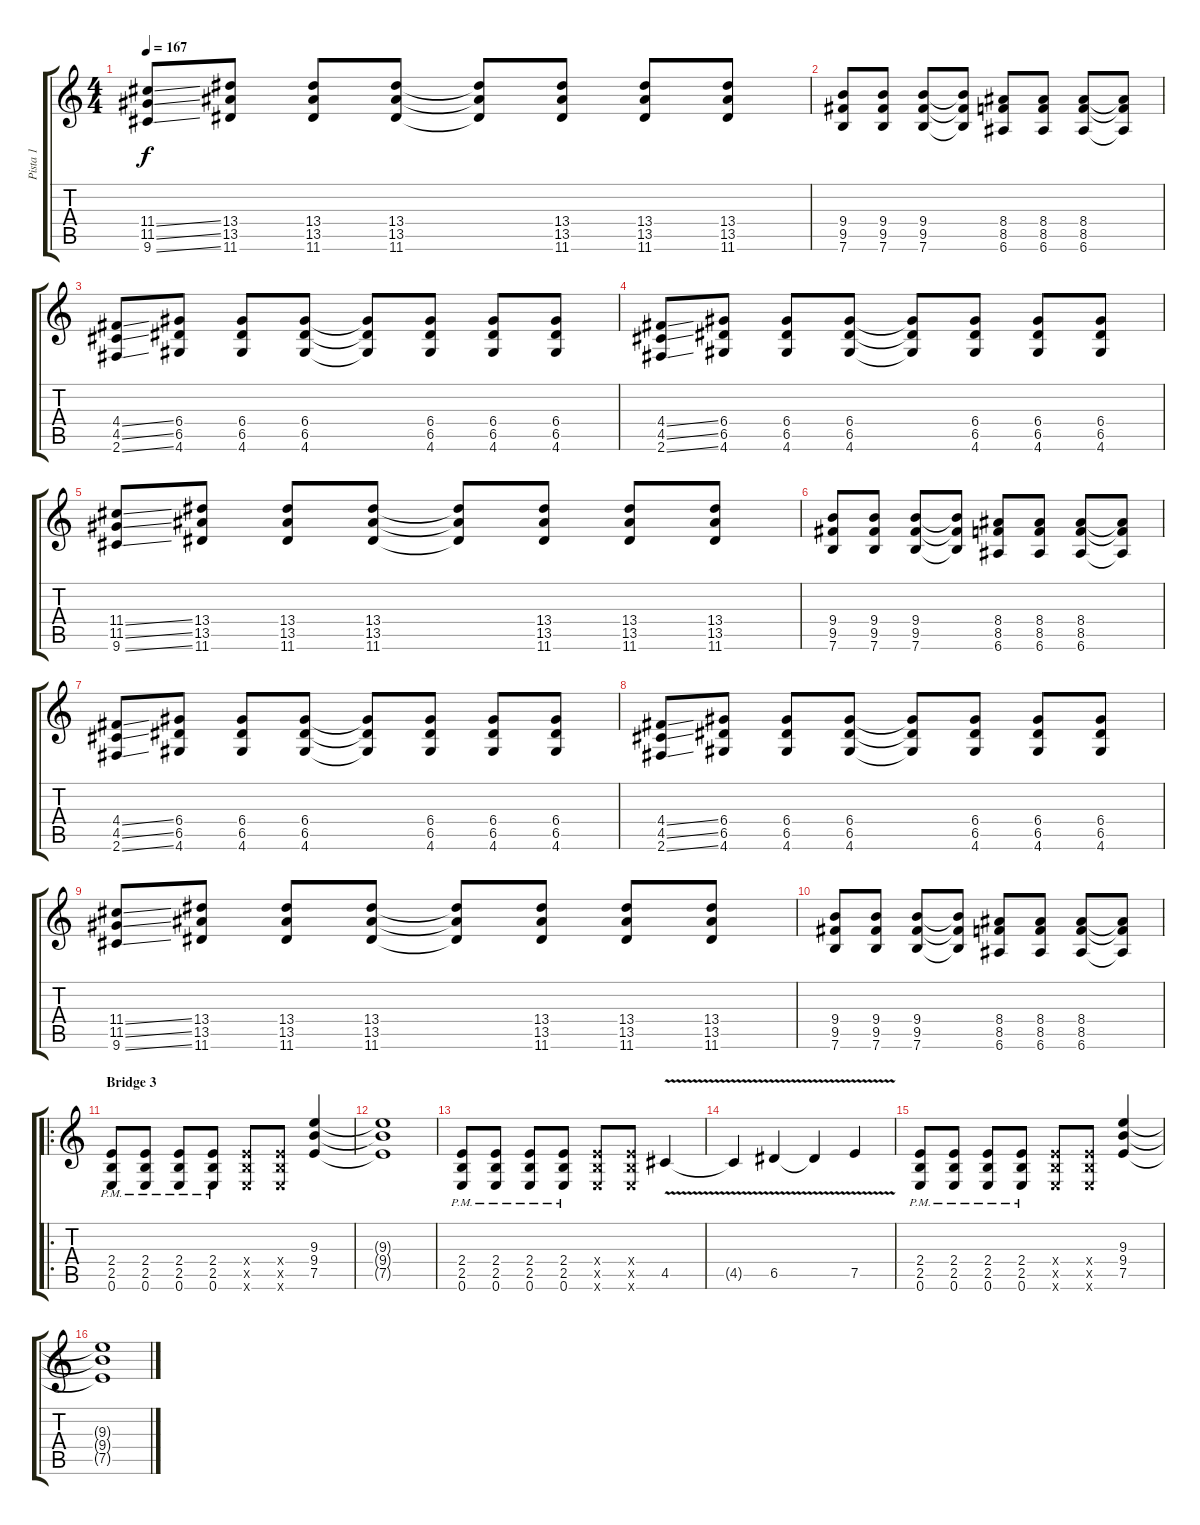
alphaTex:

\track ("Pista 1" "Pista 1") {instrument distortionguitar}
\staff {score tabs}
\tuning (E4 B3 G3 D3 A2 E2) {hide}
\ts (4 4)
\tempo 167
\clef g2
\ks c
(11.4{ss} 11.5{ss} 9.6{ss}).8{dy f} (13.4 13.5 11.6).8 (13.4 13.5 11.6).8 (13.4 13.5 11.6).8 (13.4{t} 13.5{t} 11.6{t}).8 (13.4 13.5 11.6).8 (13.4 13.5 11.6).8 (13.4 13.5 11.6).8 |
(9.4 9.5 7.6).8 (9.4 9.5 7.6).8 (9.4 9.5 7.6).8 (9.4{t} 9.5{t} 7.6{t}).8 (8.4 8.5 6.6).8 (8.4 8.5 6.6).8 (8.4 8.5 6.6).8 (8.4{t} 8.5{t} 6.6{t}).8 |
(4.4{ss} 4.5{ss} 2.6{ss}).8 (6.4 6.5 4.6).8 (6.4 6.5 4.6).8 (6.4 6.5 4.6).8 (6.4{t} 6.5{t} 4.6{t}).8 (6.4 6.5 4.6).8 (6.4 6.5 4.6).8 (6.4 6.5 4.6).8 |
(4.4{ss} 4.5{ss} 2.6{ss}).8 (6.4 6.5 4.6).8 (6.4 6.5 4.6).8 (6.4 6.5 4.6).8 (6.4{t} 6.5{t} 4.6{t}).8 (6.4 6.5 4.6).8 (6.4 6.5 4.6).8 (6.4 6.5 4.6).8 |
(11.4{ss} 11.5{ss} 9.6{ss}).8 (13.4 13.5 11.6).8 (13.4 13.5 11.6).8 (13.4 13.5 11.6).8 (13.4{t} 13.5{t} 11.6{t}).8 (13.4 13.5 11.6).8 (13.4 13.5 11.6).8 (13.4 13.5 11.6).8 |
(9.4 9.5 7.6).8 (9.4 9.5 7.6).8 (9.4 9.5 7.6).8 (9.4{t} 9.5{t} 7.6{t}).8 (8.4 8.5 6.6).8 (8.4 8.5 6.6).8 (8.4 8.5 6.6).8 (8.4{t} 8.5{t} 6.6{t}).8 |
(4.4{ss} 4.5{ss} 2.6{ss}).8 (6.4 6.5 4.6).8 (6.4 6.5 4.6).8 (6.4 6.5 4.6).8 (6.4{t} 6.5{t} 4.6{t}).8 (6.4 6.5 4.6).8 (6.4 6.5 4.6).8 (6.4 6.5 4.6).8 |
(4.4{ss} 4.5{ss} 2.6{ss}).8 (6.4 6.5 4.6).8 (6.4 6.5 4.6).8 (6.4 6.5 4.6).8 (6.4{t} 6.5{t} 4.6{t}).8 (6.4 6.5 4.6).8 (6.4 6.5 4.6).8 (6.4 6.5 4.6).8 |
(11.4{ss} 11.5{ss} 9.6{ss}).8 (13.4 13.5 11.6).8 (13.4 13.5 11.6).8 (13.4 13.5 11.6).8 (13.4{t} 13.5{t} 11.6{t}).8 (13.4 13.5 11.6).8 (13.4 13.5 11.6).8 (13.4 13.5 11.6).8 |
(9.4 9.5 7.6).8 (9.4 9.5 7.6).8 (9.4 9.5 7.6).8 (9.4{t} 9.5{t} 7.6{t}).8 (8.4 8.5 6.6).8 (8.4 8.5 6.6).8 (8.4 8.5 6.6).8 (8.4{t} 8.5{t} 6.6{t}).8 |
\ro
\section ("" "Bridge 3")
(2.4{pm} 2.5{pm} 0.6{pm}).8 (2.4{pm} 2.5{pm} 0.6{pm}).8 (2.4{pm} 2.5{pm} 0.6{pm}).8 (2.4{pm} 2.5{pm} 0.6{pm}).8 (2.4{x} 2.5{x} 0.6{x}).8 (2.4{x} 2.5{x} 0.6{x}).8 (9.3 9.4 7.5).4 |
(9.3{t} 9.4{t} 7.5{t}).1 |
(2.4{pm} 2.5{pm} 0.6{pm}).8 (2.4{pm} 2.5{pm} 0.6{pm}).8 (2.4{pm} 2.5{pm} 0.6{pm}).8 (2.4{pm} 2.5{pm} 0.6{pm}).8 (2.4{x} 2.5{x} 0.6{x}).8 (2.4{x} 2.5{x} 0.6{x}).8 4.5{v}.4 |
4.5{t}.4 6.5{v}.4 6.5{t}.4 7.5{v}.4 |
(2.4{pm} 2.5{pm} 0.6{pm}).8 (2.4{pm} 2.5{pm} 0.6{pm}).8 (2.4{pm} 2.5{pm} 0.6{pm}).8 (2.4{pm} 2.5{pm} 0.6{pm}).8 (2.4{x} 2.5{x} 0.6{x}).8 (2.4{x} 2.5{x} 0.6{x}).8 (9.3 9.4 7.5).4 |
(9.3{t} 9.4{t} 7.5{t}).1
